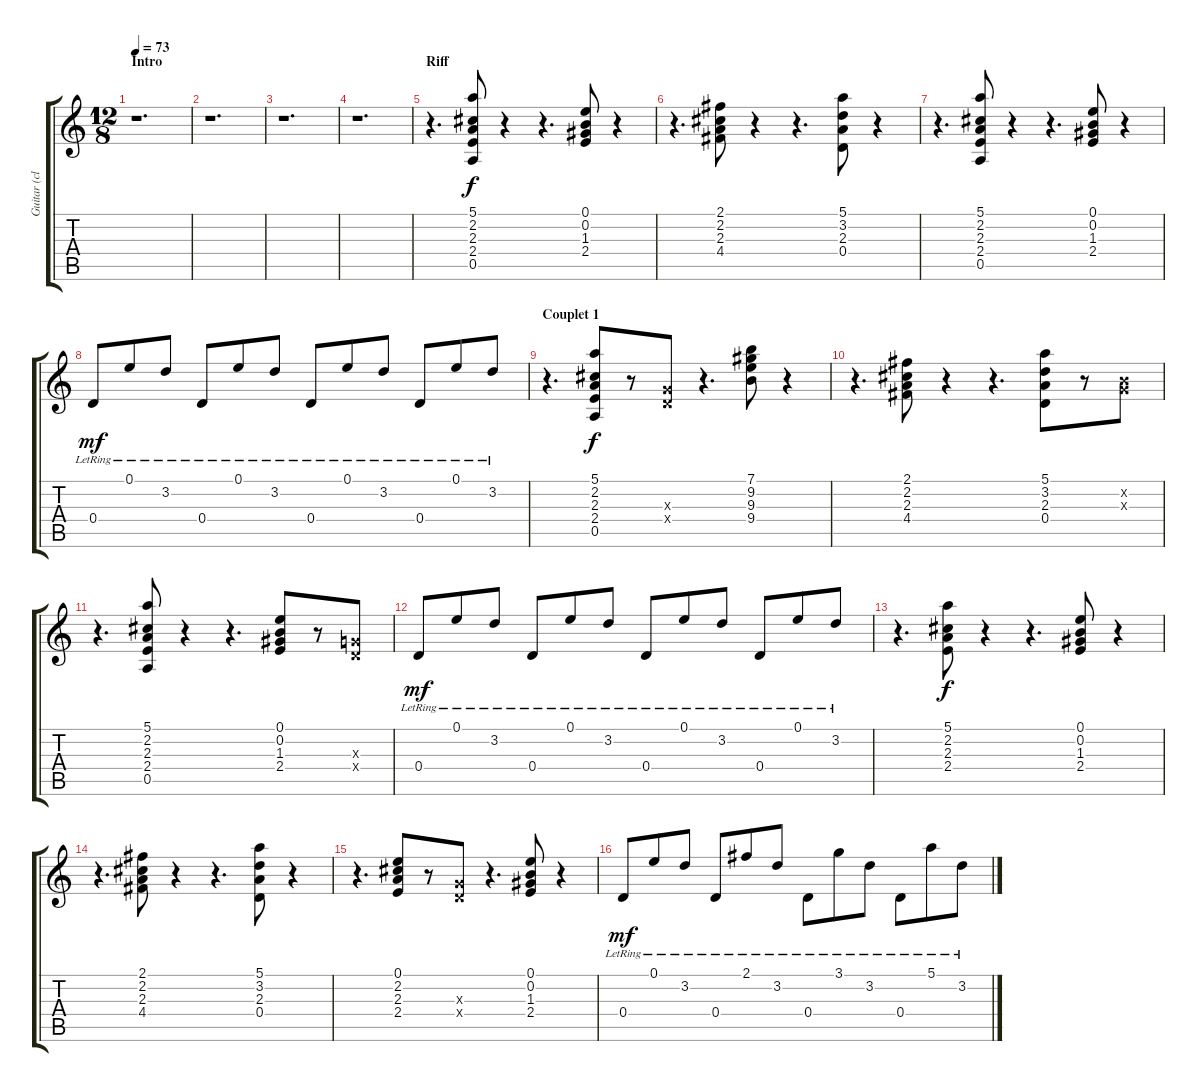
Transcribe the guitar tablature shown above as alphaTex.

\track ("Guitar (clean 1)" "Guitar (cl") {instrument electricguitarjazz}
\staff {score tabs}
\tuning (E4 B3 G3 D3 A2 E2) {hide}
\ts (12 8)
\section ("" "Intro")
\tempo 73
\clef g2
\ks c
r.1{d dy f instrument electricguitarjazz} |
r.1{d} |
r.1{d} |
r.1{d} |
\section ("" "Riff")
r.4{d} (5.1 2.2 2.3 2.4 0.5).8 r.4 r.4{d} (0.1 0.2 1.3 2.4).8 r.4 |
r.4{d} (2.1 2.2 2.3 4.4).8 r.4 r.4{d} (5.1 3.2 2.3 0.4).8 r.4 |
r.4{d} (5.1 2.2 2.3 2.4 0.5).8 r.4 r.4{d} (0.1 0.2 1.3 2.4).8 r.4 |
0.4{lr}.8{dy mf} 0.1{lr}.8 3.2{lr}.8 0.4{lr}.8 0.1{lr}.8 3.2{lr}.8 0.4{lr}.8 0.1{lr}.8 3.2{lr}.8 0.4{lr}.8 0.1{lr}.8 3.2{lr}.8 |
\section ("" "Couplet 1")
r.4{d} (5.1 2.2 2.3 2.4 0.5).8{dy f} r.8 (0.3{x} 0.4{x}).8 r.4{d} (7.1 9.2 9.3 9.4).8 r.4 |
r.4{d} (2.1 2.2 2.3 4.4).8 r.4 r.4{d} (5.1 3.2 2.3 0.4).8 r.8 (0.2{x} 0.3{x}).8 |
r.4{d} (5.1 2.2 2.3 2.4 0.5).8 r.4 r.4{d} (0.1 0.2 1.3 2.4).8 r.8 (0.3{x} 0.4{x}).8 |
0.4{lr}.8{dy mf} 0.1{lr}.8 3.2{lr}.8 0.4{lr}.8 0.1{lr}.8 3.2{lr}.8 0.4{lr}.8 0.1{lr}.8 3.2{lr}.8 0.4{lr}.8 0.1{lr}.8 3.2{lr}.8 |
r.4{d} (5.1 2.2 2.3 2.4).8{dy f} r.4 r.4{d} (0.1 0.2 1.3 2.4).8 r.4 |
r.4{d} (2.1 2.2 2.3 4.4).8 r.4 r.4{d} (5.1 3.2 2.3 0.4).8 r.4 |
r.4{d} (0.1 2.2 2.3 2.4).8 r.8 (0.3{x} 0.4{x}).8 r.4{d} (0.1 0.2 1.3 2.4).8 r.4 |
0.4{lr}.8{dy mf} 0.1{lr}.8 3.2{lr}.8 0.4{lr}.8 2.1{lr}.8 3.2{lr}.8 0.4{lr}.8 3.1{lr}.8 3.2{lr}.8 0.4{lr}.8 5.1{lr}.8 3.2{lr}.8
